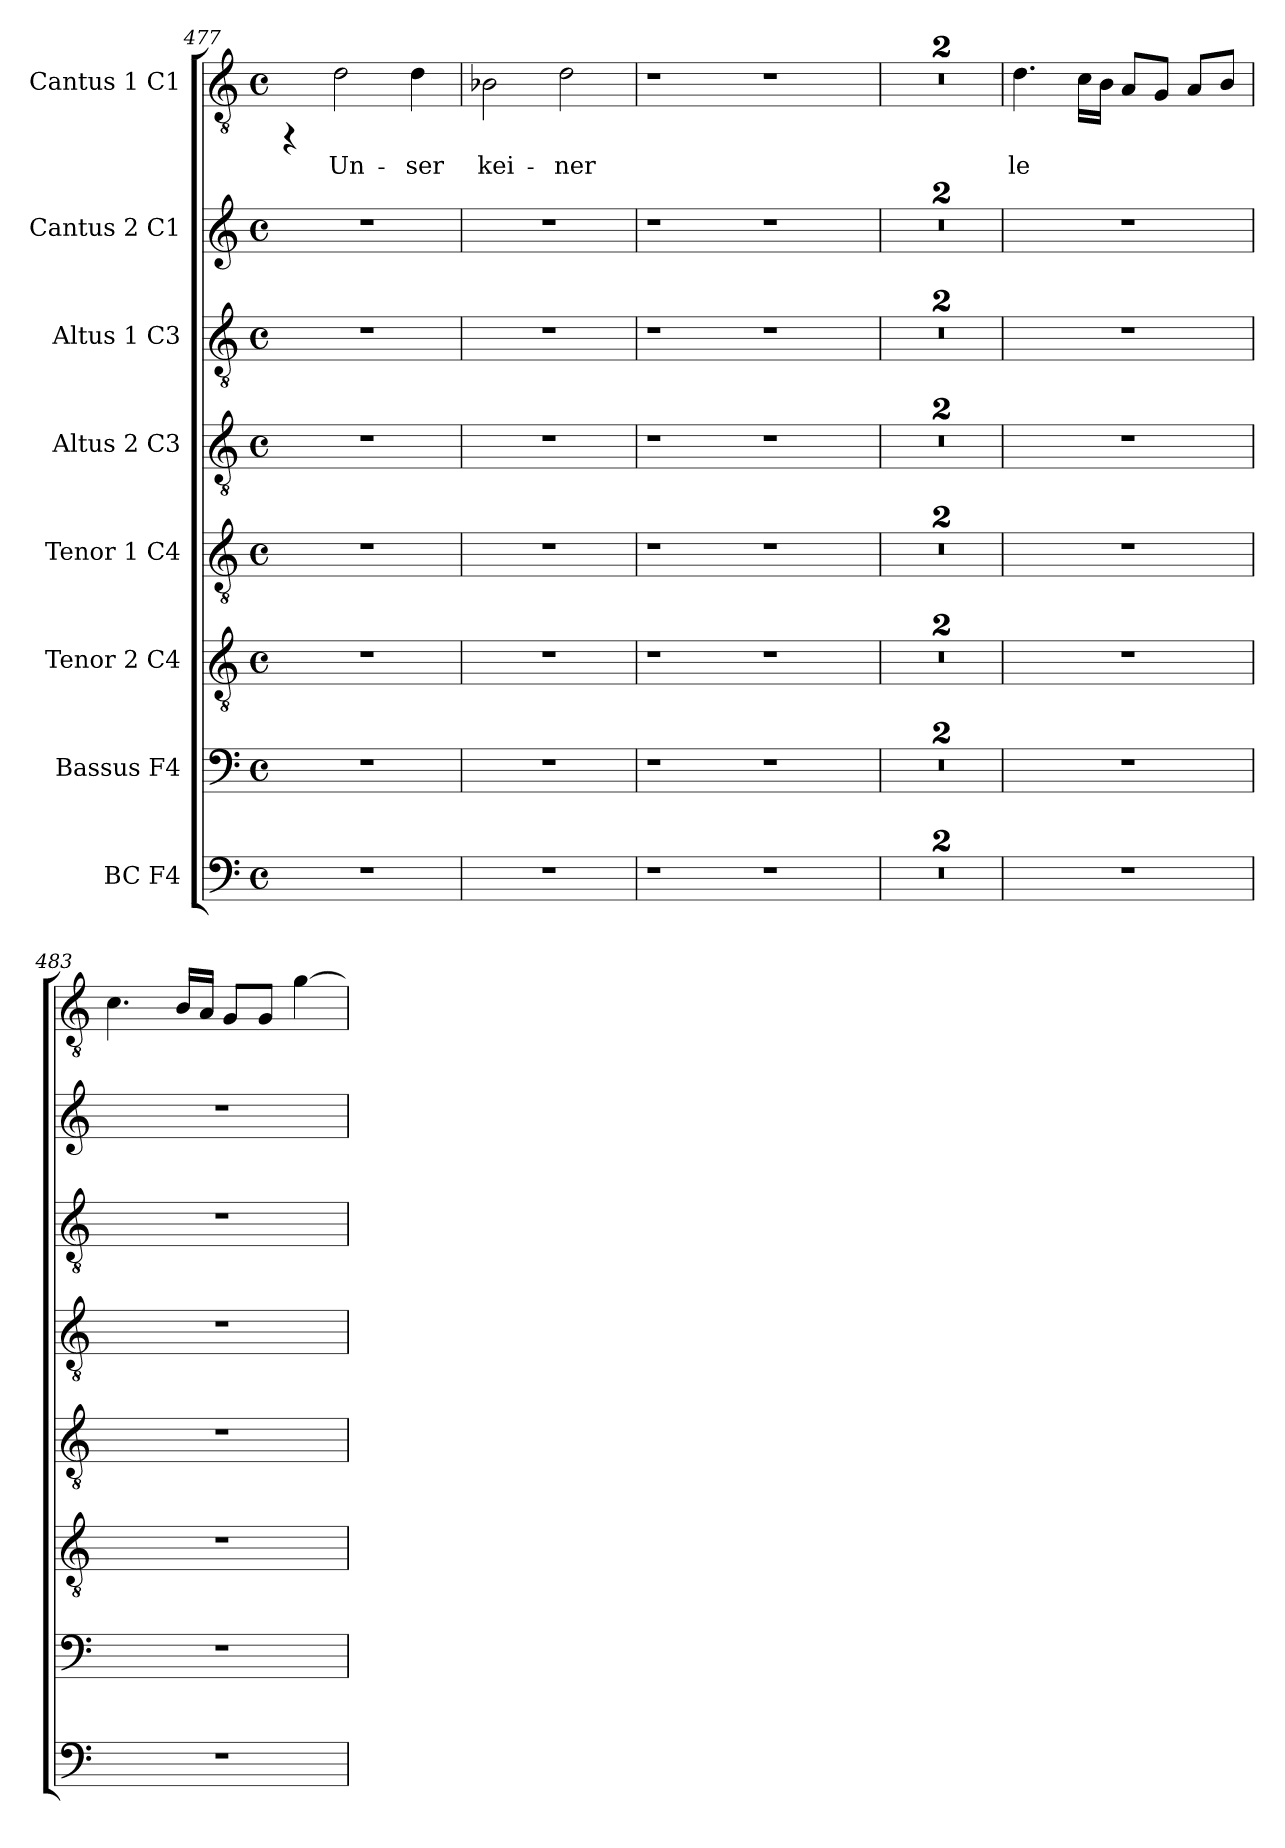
**kern	**kern	**kern	**kern	**kern	**kern	**kern	**kern	**text
*part8	*part7	*part6	*part5	*part4	*part3	*part2	*part1	*part1
*staff8	*staff7	*staff6	*staff5	*staff4	*staff3	*staff2	*staff1	*staff1
*I"BC  F4	*I"Bassus  F4	*I"Tenor 2  C4	*I"Tenor 1  C4	*I"Altus 2  C3	*I"Altus 1  C3	*I"Cantus 2  C1	*I"Cantus 1  C1	*
*clefF4	*clefF4	*clefGv2	*clefGv2	*clefGv2	*clefGv2	*clefG2	*clefGv2	*
*k[]	*k[]	*k[]	*k[]	*k[]	*k[]	*k[]	*k[]	*
*C:	*C:	*C:	*C:	*C:	*C:	*C:	*C:	*
*M4/4	*M4/4	*M4/4	*M4/4	*M4/4	*M4/4	*M4/4	*M4/4	*
*met(c)	*met(c)	*met(c)	*met(c)	*met(c)	*met(c)	*met(c)	*met(c)	*
=477	=477	=477	=477	=477	=477	=477	=477	=477
1r	1r	1r	1r	1r	1r	1r	4rFF	.
!	!	!	!	!	!	!	!	!LO:LY:b:cj
.	.	.	.	.	.	.	2d\	Un-
!	!	!	!	!	!	!	!	!LO:LY:b:cj
.	.	.	.	.	.	.	4d\	-ser
=478	=478	=478	=478	=478	=478	=478	=478	=478
!	!	!	!	!	!	!	!	!LO:LY:b:cj
1r	1r	1r	1r	1r	1r	1r	2B-X\	kei-
!	!	!	!	!	!	!	!	!LO:LY:b:cj
.	.	.	.	.	.	.	2d\	-ner
=479	=479	=479	=479	=479	=479	=479	=479	=479
1r	1r	1r	1r	1r	1r	1r	1r	.
1r	1r	1r	1r	1r	1r	1r	1r	.
=480	=480	=480	=480	=480	=480	=480	=480	=480
1r	1r	1r	1r	1r	1r	1r	1r	.
=481	=481	=481	=481	=481	=481	=481	=481	=481
1r	1r	1r	1r	1r	1r	1r	1r	.
=482	=482	=482	=482	=482	=482	=482	=482	=482
!	!	!	!	!	!	!	!	!LO:LY:b:cj
1r	1r	1r	1r	1r	1r	1r	4.d\	le-
!	!	!	!	!	!	!	!	!LO:LY:b:cj
.	.	.	.	.	.	.	16c\L	--
!	!	!	!	!	!	!	!	!LO:LY:b:cj
.	.	.	.	.	.	.	16B\J	--
!	!	!	!	!	!	!	!	!LO:LY:b:cj
.	.	.	.	.	.	.	8A/L	--
!	!	!	!	!	!	!	!	!LO:LY:b:cj
.	.	.	.	.	.	.	8G/J	--
!	!	!	!	!	!	!	!	!LO:LY:b:cj
.	.	.	.	.	.	.	8A/L	--
!	!	!	!	!	!	!	!	!LO:LY:b:cj
.	.	.	.	.	.	.	8B/J	--
=483	=483	=483	=483	=483	=483	=483	=483	=483
!	!	!	!	!	!	!	!	!LO:LY:b:cj
1r	1r	1r	1r	1r	1r	1r	4.c\	--
!	!	!	!	!	!	!	!	!LO:LY:b:cj
.	.	.	.	.	.	.	16B/L	--
!	!	!	!	!	!	!	!	!LO:LY:b:cj
.	.	.	.	.	.	.	16A/J	--
!	!	!	!	!	!	!	!	!LO:LY:b:cj
.	.	.	.	.	.	.	8G/L	--
!	!	!	!	!	!	!	!	!LO:LY:b:cj
.	.	.	.	.	.	.	8G/J	--
!	!	!	!	!	!	!	!	!LO:LY:b:cj
.	.	.	.	.	.	.	[>4g\	--
=	=	=	=	=	=	=	=	=
*-	*-	*-	*-	*-	*-	*-	*-	*-
